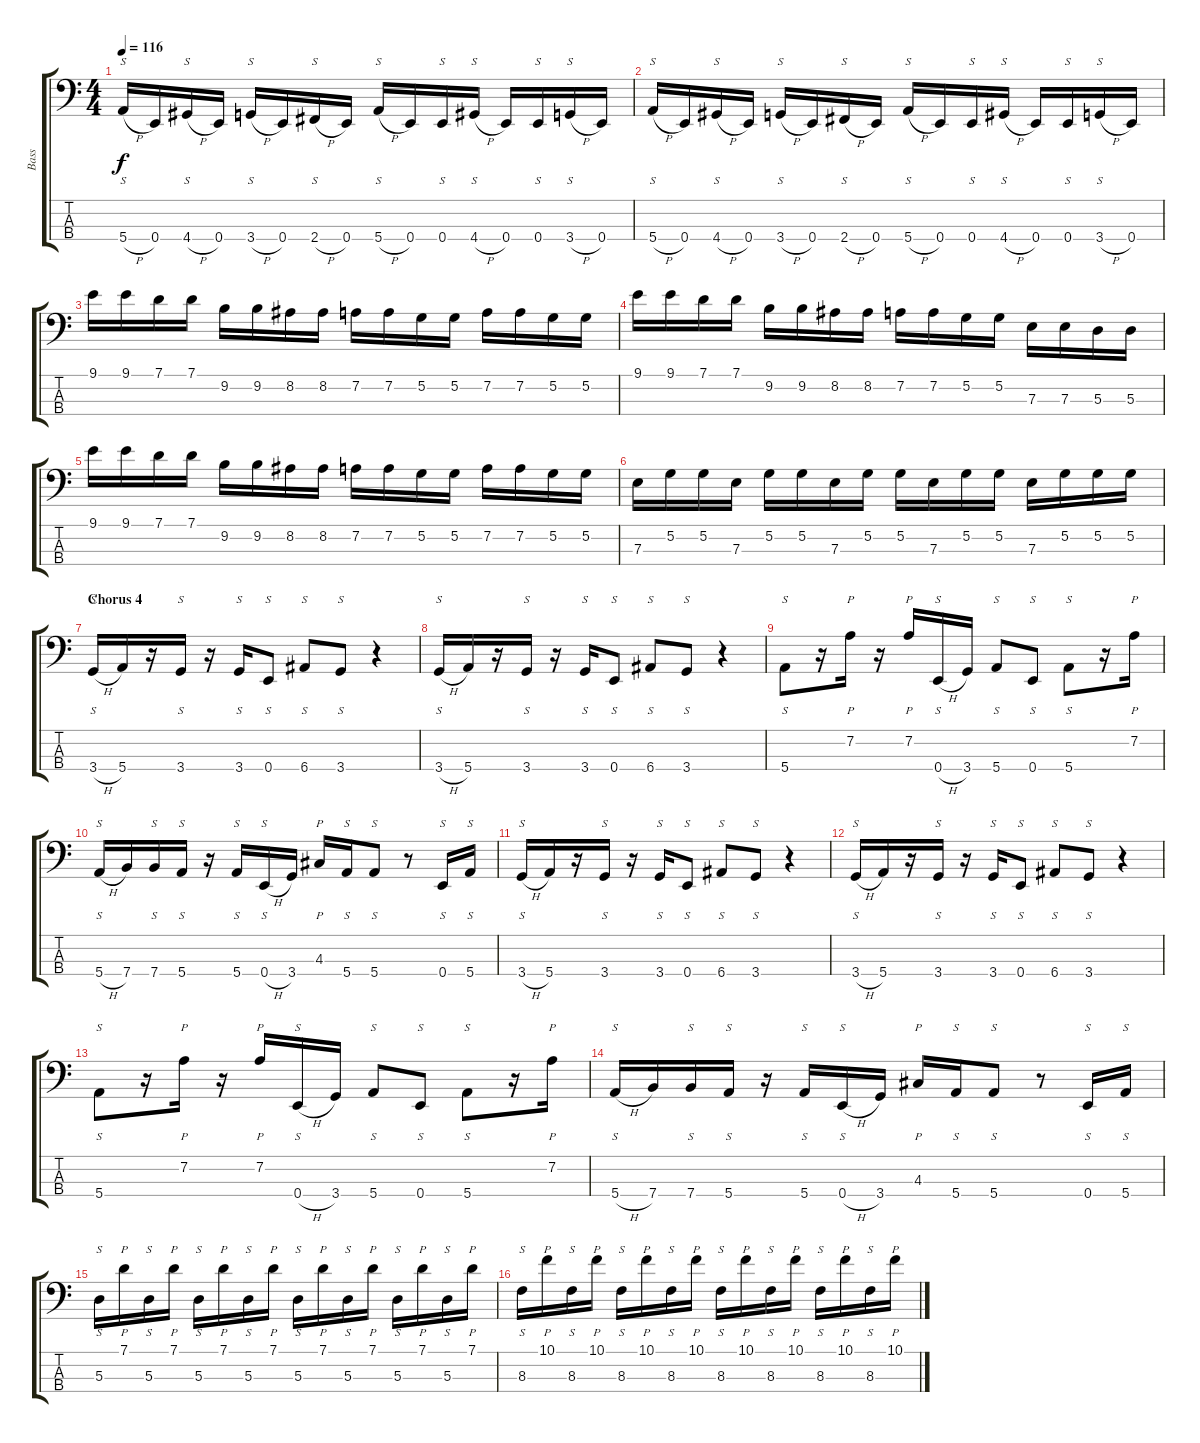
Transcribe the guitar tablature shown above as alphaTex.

\track ("Bass" "Bass") {instrument slapbass1}
\staff {score tabs}
\tuning (G2 D2 A1 E1) {hide}
\ts (4 4)
\tempo 116
\clef f4
\ks c
5.4{h}.16{s dy f} 0.4.16 4.4{h}.16{s} 0.4.16 3.4{h}.16{s} 0.4.16 2.4{h}.16{s} 0.4.16 5.4{h}.16{s} 0.4.16 0.4.16{s} 4.4{h}.16{s} 0.4.16 0.4.16{s} 3.4{h}.16{s} 0.4.16 |
5.4{h}.16{s} 0.4.16 4.4{h}.16{s} 0.4.16 3.4{h}.16{s} 0.4.16 2.4{h}.16{s} 0.4.16 5.4{h}.16{s} 0.4.16 0.4.16{s} 4.4{h}.16{s} 0.4.16 0.4.16{s} 3.4{h}.16{s} 0.4.16 |
9.1.16 9.1.16 7.1.16 7.1.16 9.2.16 9.2.16 8.2.16 8.2.16 7.2.16 7.2.16 5.2.16 5.2.16 7.2.16 7.2.16 5.2.16 5.2.16 |
9.1.16 9.1.16 7.1.16 7.1.16 9.2.16 9.2.16 8.2.16 8.2.16 7.2.16 7.2.16 5.2.16 5.2.16 7.3.16 7.3.16 5.3.16 5.3.16 |
9.1.16 9.1.16 7.1.16 7.1.16 9.2.16 9.2.16 8.2.16 8.2.16 7.2.16 7.2.16 5.2.16 5.2.16 7.2.16 7.2.16 5.2.16 5.2.16 |
7.3.16 5.2.16 5.2.16 7.3.16 5.2.16 5.2.16 7.3.16 5.2.16 5.2.16 7.3.16 5.2.16 5.2.16 7.3.16 5.2.16 5.2.16 5.2.16 |
\section ("" "Chorus 4")
3.4{h}.16{s} 5.4.16 r.16 3.4.16{s} r.16 3.4.16{s} 0.4.8{s} 6.4.8{s} 3.4.8{s} r.4 |
3.4{h}.16{s} 5.4.16 r.16 3.4.16{s} r.16 3.4.16{s} 0.4.8{s} 6.4.8{s} 3.4.8{s} r.4 |
5.4.8{s} r.16 7.2.16{p} r.16 7.2.16{p} 0.4{h}.16{s} 3.4.16 5.4.8{s} 0.4.8{s} 5.4.8{s} r.16 7.2.16{p} |
5.4{h}.16{s} 7.4.16 7.4.16{s} 5.4.16{s} r.16 5.4.16{s} 0.4{h}.16{s} 3.4.16 4.3.16{p} 5.4.16{s} 5.4.8{s} r.8 0.4.16{s} 5.4.16{s} |
3.4{h}.16{s} 5.4.16 r.16 3.4.16{s} r.16 3.4.16{s} 0.4.8{s} 6.4.8{s} 3.4.8{s} r.4 |
3.4{h}.16{s} 5.4.16 r.16 3.4.16{s} r.16 3.4.16{s} 0.4.8{s} 6.4.8{s} 3.4.8{s} r.4 |
5.4.8{s} r.16 7.2.16{p} r.16 7.2.16{p} 0.4{h}.16{s} 3.4.16 5.4.8{s} 0.4.8{s} 5.4.8{s} r.16 7.2.16{p} |
5.4{h}.16{s} 7.4.16 7.4.16{s} 5.4.16{s} r.16 5.4.16{s} 0.4{h}.16{s} 3.4.16 4.3.16{p} 5.4.16{s} 5.4.8{s} r.8 0.4.16{s} 5.4.16{s} |
5.3.16{s} 7.1.16{p} 5.3.16{s} 7.1.16{p} 5.3.16{s} 7.1.16{p} 5.3.16{s} 7.1.16{p} 5.3.16{s} 7.1.16{p} 5.3.16{s} 7.1.16{p} 5.3.16{s} 7.1.16{p} 5.3.16{s} 7.1.16{p} |
8.3.16{s} 10.1.16{p} 8.3.16{s} 10.1.16{p} 8.3.16{s} 10.1.16{p} 8.3.16{s} 10.1.16{p} 8.3.16{s} 10.1.16{p} 8.3.16{s} 10.1.16{p} 8.3.16{s} 10.1.16{p} 8.3.16{s} 10.1.16{p}
